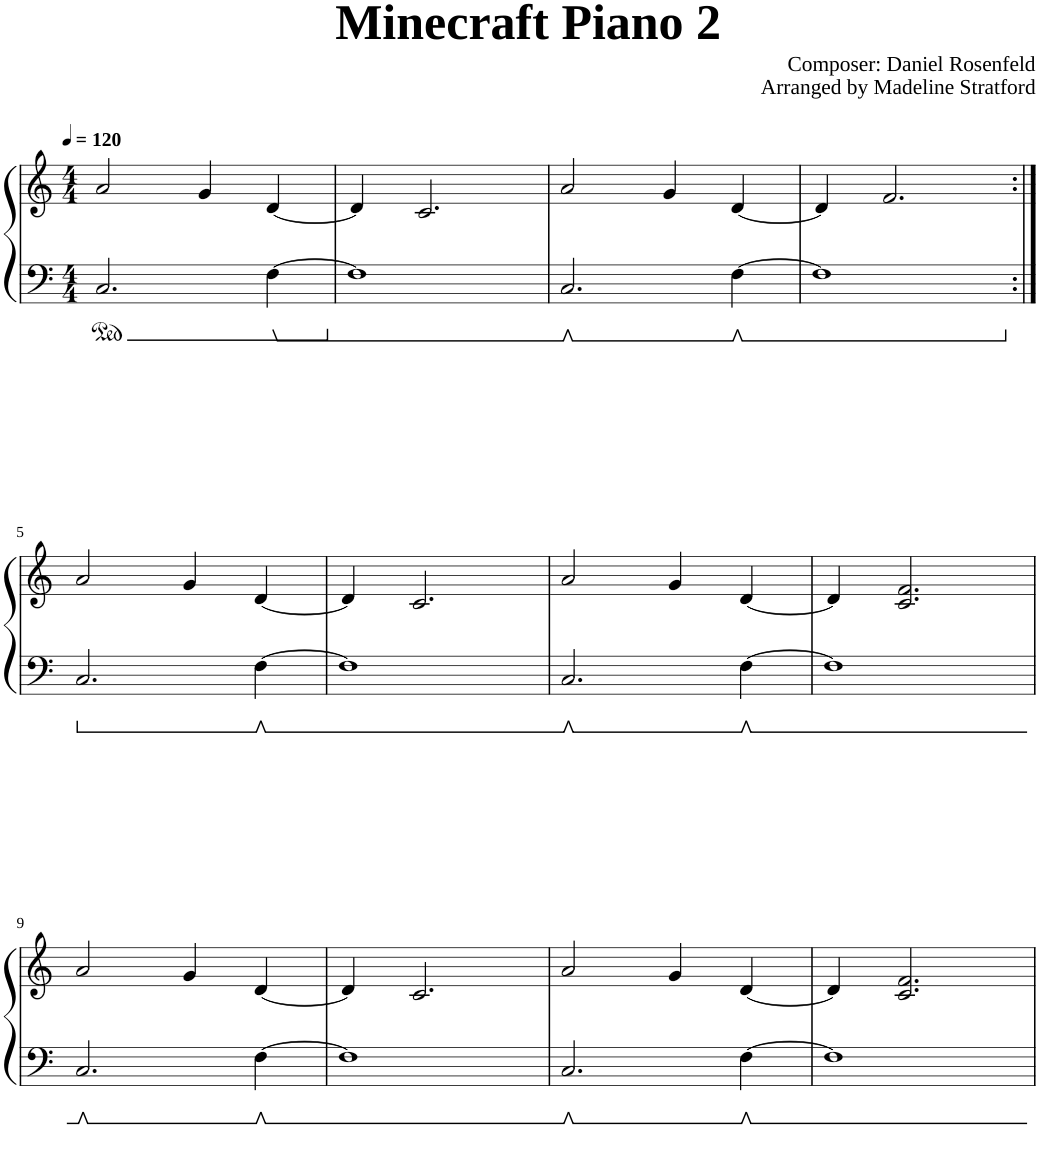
**kern	**kern
*part1	*part1
*staff2	*staff1
*I"Piano	*
*clefF4	*clefG2
*k[]	*k[]
*M4/4	*M4/4
*MM120	*MM120
=1	=1
2.C/	2a/
.	4g/
[4F\	[4d/
=2	=2
1F]	4d/]
.	2.c/
=3	=3
2.C/	2a/
.	4g/
[4F\	[4d/
=4	=4
1F]	4d/]
.	2.f/
!!LO:LB:g=z
=5:|!	=5:|!
2.C/	2a/
.	4g/
[4F\	[4d/
=6	=6
1F]	4d/]
.	2.c/
=7	=7
2.C/	2a/
.	4g/
[4F\	[4d/
=8	=8
1F]	4d/]
.	2.c/ 2.f/
!!LO:LB:g=z
=9	=9
2.C/	2a/
.	4g/
[4F\	[4d/
=10	=10
1F]	4d/]
.	2.c/
=11	=11
2.C/	2a/
.	4g/
[4F\	[4d/
=12	=12
1F]	4d/]
.	2.c/ 2.f/
=	=
*-	*-
